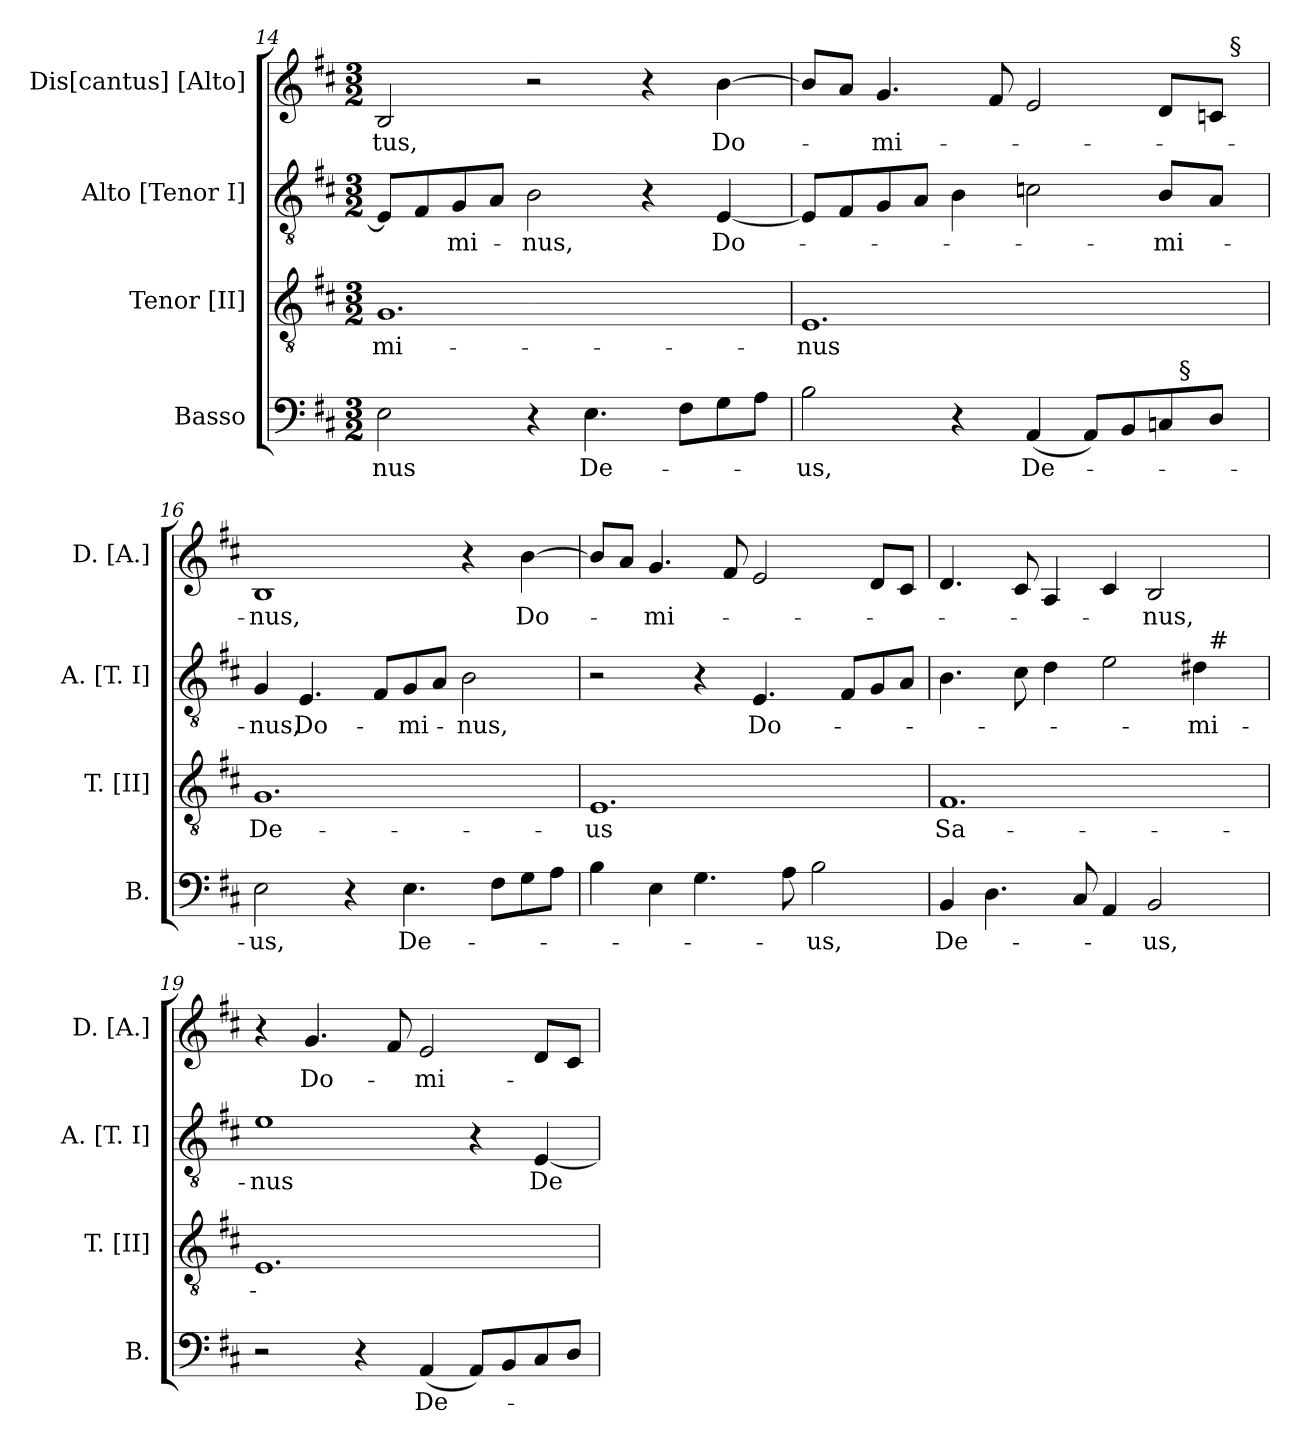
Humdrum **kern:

**kern	**text	**kern	**text	**kern	**text	**kern	**text
*part4	*part4	*part3	*part3	*part2	*part2	*part1	*part1
*staff4	*staff4	*staff3	*staff3	*staff2	*staff2	*staff1	*staff1
*I"Basso	*	*I"Tenor [II]	*	*I"Alto [Tenor I]	*	*I"Dis[cantus] [Alto]	*
*I'B.	*	*I'T. [II]	*	*I'A. [T. I]	*	*I'D. [A.]	*
*clefF4	*	*clefGv2	*	*clefGv2	*	*clefG2	*
*	*	*ITrd7c12	*	*ITrd7c12	*	*	*
*k[f#c#]	*	*k[f#c#]	*	*k[f#c#]	*	*k[f#c#]	*
*D:	*	*D:	*	*D:	*	*D:	*
*M3/2	*	*M3/2	*	*M3/2	*	*M3/2	*
=14	=14	=14	=14	=14	=14	=14	=14
!	!LO:LY:b:color=#000000	!	!	!	!	!	!
!	!	!	!LO:LY:b:color=#000000	!	!	!	!
!	!	!	!	!	!	!	!LO:LY:b:color=#000000
2Ei\	-nus	1.GGi	-mi-	8EEi/L]	.	2Bi/	-tus,
.	.	.	.	8FF#i/	.	.	.
!	!	!	!	!	!LO:LY:b:color=#000000	!	!
.	.	.	.	8GGi/	-mi-	.	.
.	.	.	.	8AAi/J	.	.	.
!	!	!	!	!	!LO:LY:b:color=#000000	!	!
4r	.	.	.	2BBi\	-nus,	2r	.
!	!LO:LY:b:color=#000000	!	!	!	!	!	!
4.Ei\	De-	.	.	.	.	.	.
.	.	.	.	4r	.	4r	.
8F#i\L	.	.	.	.	.	.	.
!	!	!	!	!	!LO:LY:b:color=#000000	!	!
!	!	!	!	!	!	!	!LO:LY:b:color=#000000
8Gi\	.	.	.	[<4EEi/	Do-	[>4bi\	Do-
8Ai\J	.	.	.	.	.	.	.
!!LO:PB:g=z
=15	=15	=15	=15	=15	=15	=15	=15
!	!LO:LY:b:color=#000000	!	!	!	!	!	!
!	!	!	!LO:LY:b:color=#000000	!	!	!	!
*^	*	*	*	*	*	*^	*
2Bi\	1ryy	-us,	1.EEi	-nus	8EEi/L]	.	8bi/L]	1ryy	.
.	.	.	.	.	8FF#i/	.	8ai/J	.	.
!	!	!	!	!	!	!	!	!	!LO:LY:b:color=#000000
.	.	.	.	.	8GGi/	.	4.gi/	.	-mi-
.	.	.	.	.	8AAi/J	.	.	.	.
4r	.	.	.	.	4BBi\	.	.	.	.
.	.	.	.	.	.	.	8f#i/	.	.
!	!	!LO:LY:b:color=#000000	!	!	!	!	!	!	!
(4AAi/	.	De-	.	.	2Cni\	.	2ei/	.	.
8AAi/L)	4ryy	.	.	.	.	.	.	4ryy	.
8BBi/	.	.	.	.	.	.	.	.	.
!	!	!	!	!	!	!LO:LY:b:color=#000000	!	!	!
8Ci/	32ryy	.	.	.	8BBi/L	-mi-	8di/L	8ryy	.
.	256ryy	.	.	.	.	.	.	.	.
!	!LO:TX:a:t=§	!	!	!	!	!	!	!	!
.	8ryy	.	.	.	.	.	.	.	.
8Di/J	.	.	.	.	8AAi/J	.	8ci/J	32ryy	.
.	.	.	.	.	.	.	.	256ryy	.
!	!	!	!	!	!	!	!	!LO:TX:a:t=§	!
.	16ryy	.	.	.	.	.	.	16ryy	.
.	64..ryy	.	.	.	.	.	.	64..ryy	.
*v	*v	*	*	*	*	*	*v	*v	*
=16	=16	=16	=16	=16	=16	=16	=16
*^	*	*	*	*	*	*^	*
!	!	!LO:LY:b:color=#000000	!	!	!	!	!	!	!
*v	*v	*	*	*	*	*	*v	*v	*
*^	*	*	*	*	*	*^	*
!	!	!	!	!LO:LY:b:color=#000000	!	!	!	!	!
*v	*v	*	*	*	*	*	*v	*v	*
*^	*	*	*	*	*	*^	*
!	!	!	!	!	!	!LO:LY:b:color=#000000	!	!	!
*v	*v	*	*	*	*	*	*v	*v	*
*^	*	*	*	*	*	*^	*
!	!	!	!	!	!	!	!	!	!LO:LY:b:color=#000000
*v	*v	*	*	*	*	*	*v	*v	*
2Ei\	-us,	1.GGi	De-	4GGi/	-nus,	1Bi	-nus,
!	!	!	!	!	!LO:LY:b:color=#000000	!	!
.	.	.	.	4.EEi/	Do-	.	.
4r	.	.	.	.	.	.	.
.	.	.	.	8FF#i/L	.	.	.
!	!LO:LY:b:color=#000000	!	!	!	!	!	!
!	!	!	!	!	!LO:LY:b:color=#000000	!	!
4.Ei\	De-	.	.	8GGi/	-mi-	.	.
.	.	.	.	8AAi/J	.	.	.
!	!	!	!	!	!LO:LY:b:color=#000000	!	!
.	.	.	.	2BBi\	-nus,	4r	.
8F#i\L	.	.	.	.	.	.	.
!	!	!	!	!	!	!	!LO:LY:b:color=#000000
8Gi\	.	.	.	.	.	[>4bi\	Do-
8Ai\J	.	.	.	.	.	.	.
=17	=17	=17	=17	=17	=17	=17	=17
!	!	!	!LO:LY:b:color=#000000	!	!	!	!
4Bi\	.	1.EEi	-us	2r	.	8bi/L]	.
.	.	.	.	.	.	8ai/J	.
!	!	!	!	!	!	!	!LO:LY:b:color=#000000
4Ei\	.	.	.	.	.	4.gi/	-mi-
4.Gi\	.	.	.	4r	.	.	.
.	.	.	.	.	.	8f#i/	.
!	!	!	!	!	!LO:LY:b:color=#000000	!	!
.	.	.	.	4.EEi/	Do-	2ei/	.
8Ai\	.	.	.	.	.	.	.
!	!LO:LY:b:color=#000000	!	!	!	!	!	!
2Bi\	-us,	.	.	.	.	.	.
.	.	.	.	8FF#i/L	.	.	.
.	.	.	.	8GGi/	.	8di/L	.
.	.	.	.	8AAi/J	.	8c#i/J	.
=18	=18	=18	=18	=18	=18	=18	=18
!	!LO:LY:b:color=#000000	!	!	!	!	!	!
!	!	!	!LO:LY:b:color=#000000	!	!	!	!
*	*	*	*	*^	*	*	*
4BBi/	De-	1.FF#i	Sa-	4.BBi\	1ryy	.	4.di/	.
4.Di\	.	.	.	.	.	.	.	.
.	.	.	.	8C#i\	.	.	8c#i/	.
.	.	.	.	4Di\	.	.	4Ai/	.
8C#i/	.	.	.	.	.	.	.	.
4AAi/	.	.	.	2Ei\	.	.	4c#i/	.
!	!LO:LY:b:color=#000000	!	!	!	!	!	!	!
!	!	!	!	!	!	!	!	!LO:LY:b:color=#000000
2BBi/	-us,	.	.	.	4ryy	.	2Bi/	-nus,
!	!	!	!	!	!	!LO:LY:b:color=#000000	!	!
.	.	.	.	4D#i\	32ryy	-mi-	.	.
.	.	.	.	.	256ryy	.	.	.
!	!	!	!	!	!LO:TX:a:t=#	!	!	!
.	.	.	.	.	8ryy	.	.	.
.	.	.	.	.	16ryy	.	.	.
.	.	.	.	.	64..ryy	.	.	.
*	*	*	*	*v	*v	*	*	*
!!LO:LB:g=z
=19	=19	=19	=19	=19	=19	=19	=19
*	*	*	*	*^	*	*	*
!	!	!	!	!	!	!LO:LY:b:color=#000000	!	!
*	*	*	*	*v	*v	*	*	*
2r	.	1.EEi	.	1Ei	-nus	4r	.
!	!	!	!	!	!	!	!LO:LY:b:color=#000000
.	.	.	.	.	.	4.gi/	Do-
4r	.	.	.	.	.	.	.
.	.	.	.	.	.	8f#i/	.
!	!LO:LY:b:color=#000000	!	!	!	!	!	!
!	!	!	!	!	!	!	!LO:LY:b:color=#000000
(4AAi/	De-	.	.	.	.	2ei/	-mi-
8AAi/L)	.	.	.	4r	.	.	.
8BBi/	.	.	.	.	.	.	.
!	!	!	!	!	!LO:LY:b:color=#000000	!	!
8C#i/	.	.	.	[<4EEi/	De-	8di/L	.
8Di/J	.	.	.	.	.	8c#i/J	.
=	=	=	=	=	=	=	=
*-	*-	*-	*-	*-	*-	*-	*-
